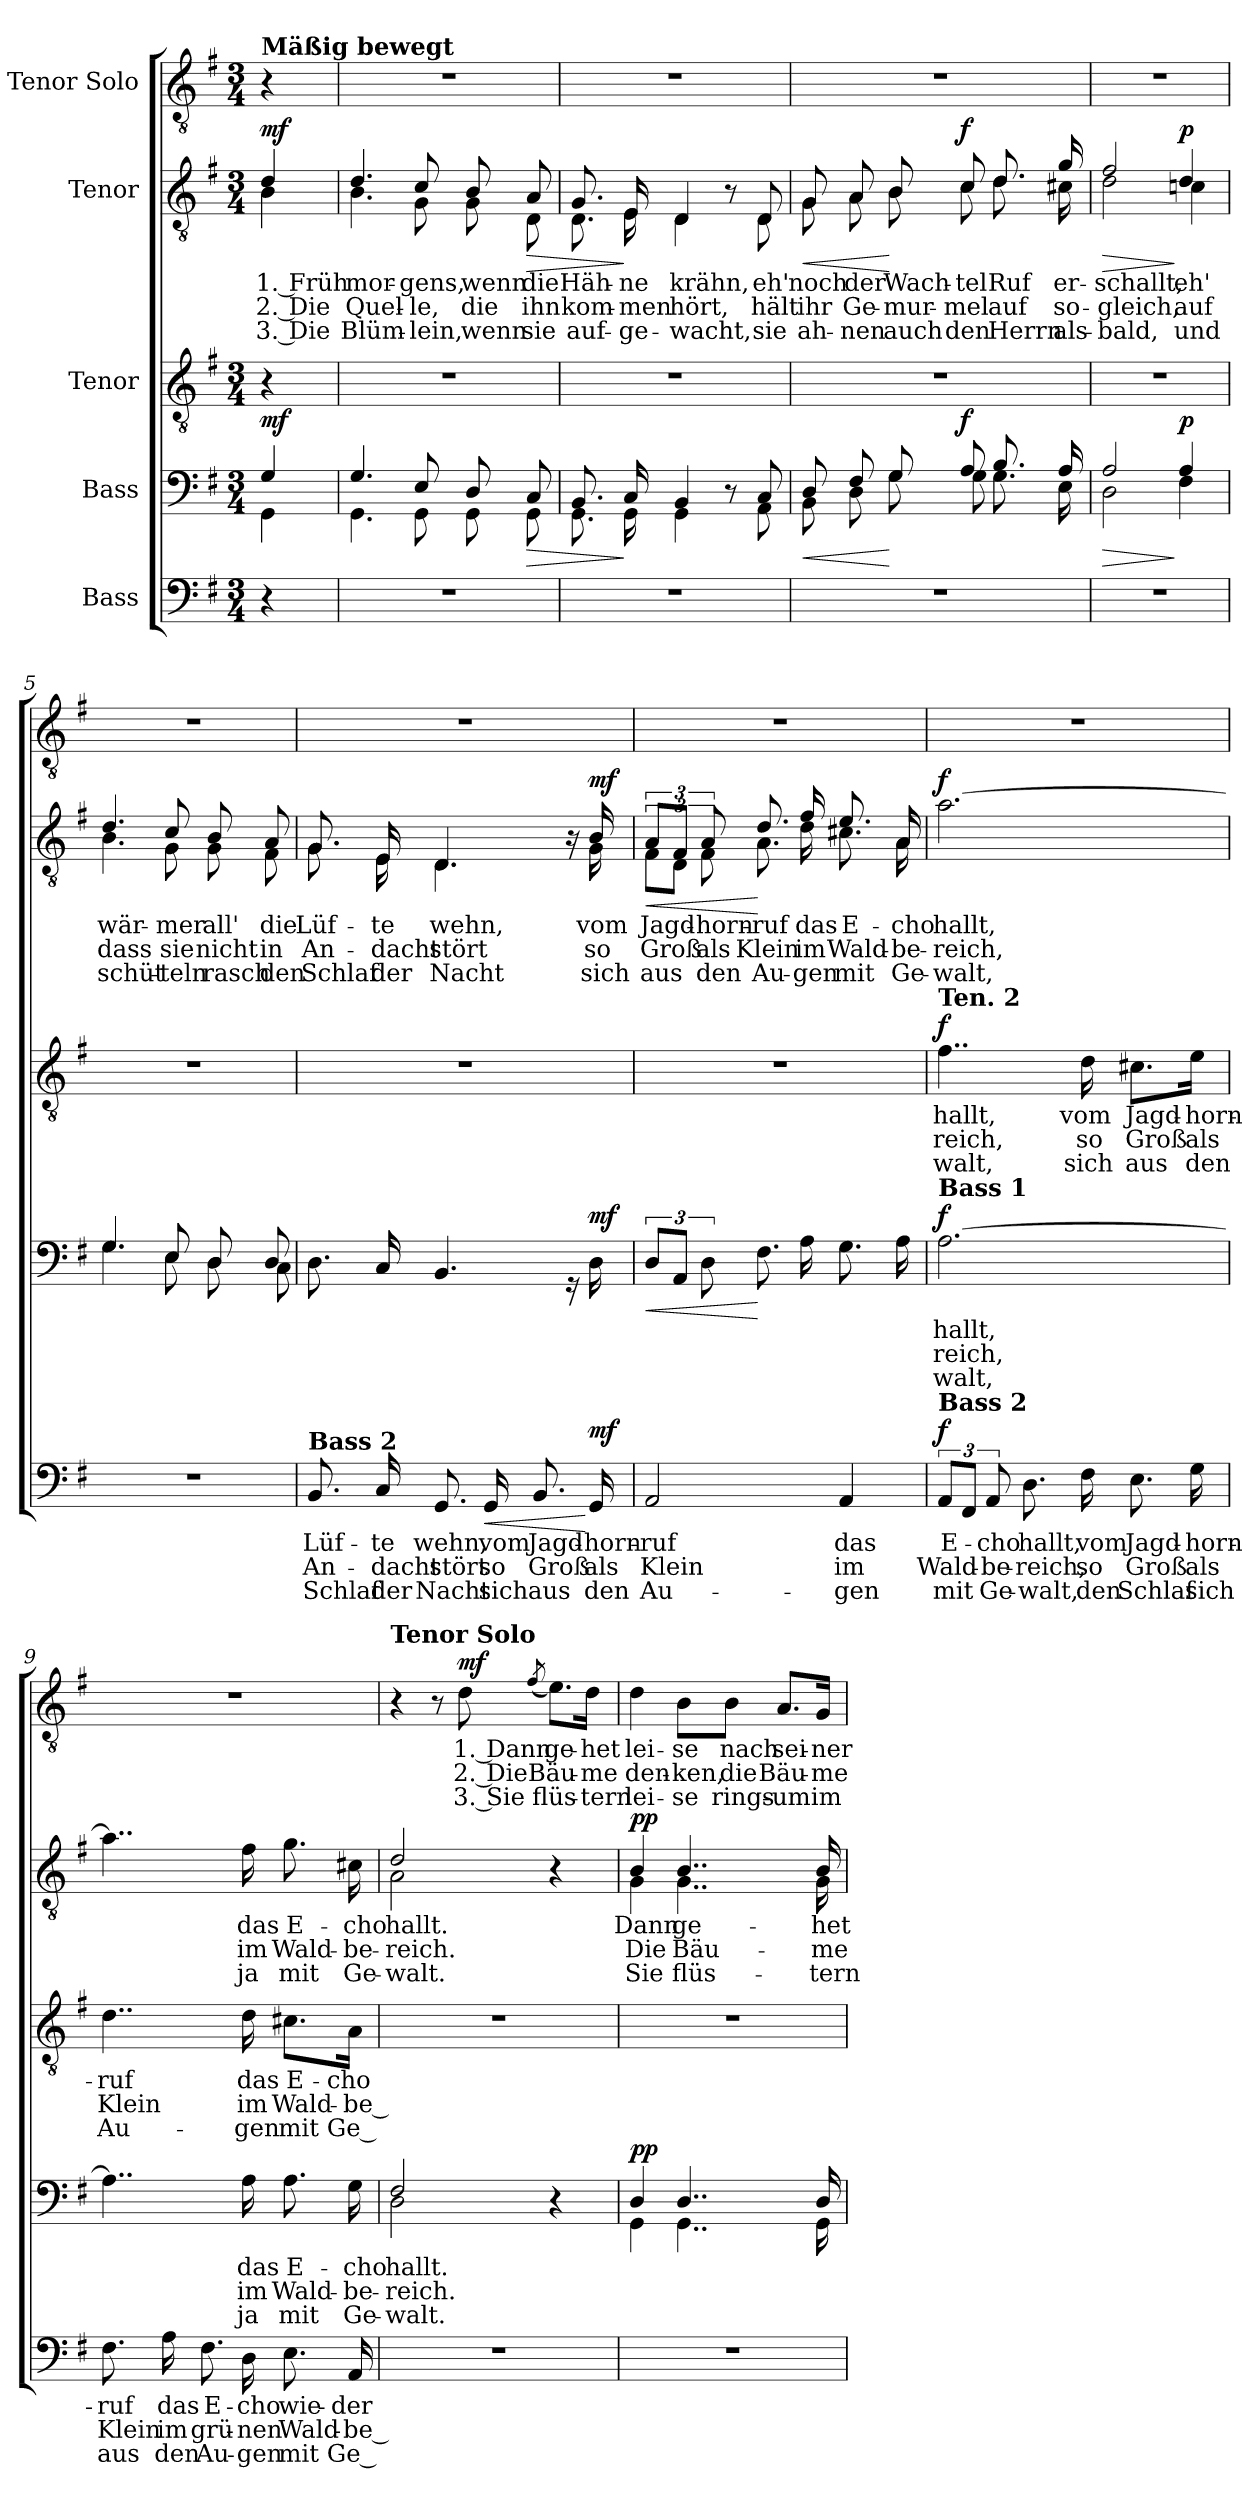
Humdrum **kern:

**kern	**text	**text	**text	**dynam	**kern	**text	**text	**text	**dynam	**kern	**text	**text	**text	**dynam	**kern	**text	**text	**text	**dynam	**kern	**text	**text	**text	**dynam
*part5	*part5	*part5	*part5	*part5	*part4	*part4	*part4	*part4	*part4	*part3	*part3	*part3	*part3	*part3	*part2	*part2	*part2	*part2	*part2	*part1	*part1	*part1	*part1	*part1
*staff5	*staff5	*staff5	*staff5	*staff5	*staff4	*staff4	*staff4	*staff4	*staff4	*staff3	*staff3	*staff3	*staff3	*staff3	*staff2	*staff2	*staff2	*staff2	*staff2	*staff1	*staff1	*staff1	*staff1	*staff1
*I"Bass	*	*	*	*	*I"Bass	*	*	*	*	*I"Tenor	*	*	*	*	*I"Tenor	*	*	*	*	*I"Tenor Solo	*	*	*	*
*clefF4	*	*	*	*	*clefF4	*	*	*	*	*clefGv2	*	*	*	*	*clefGv2	*	*	*	*	*clefGv2	*	*	*	*
*k[f#]	*	*	*	*	*k[f#]	*	*	*	*	*k[f#]	*	*	*	*	*k[f#]	*	*	*	*	*k[f#]	*	*	*	*
*M3/4	*	*	*	*	*M3/4	*	*	*	*	*M3/4	*	*	*	*	*M3/4	*	*	*	*	*M3/4	*	*	*	*
=	=	=	=	=	=	=	=	=	=	=	=	=	=	=	=	=	=	=	=	=	=	=	=	=
*	*	*	*	*	*^	*	*	*	*	*	*	*	*	*	*	*	*	*	*	*	*	*	*	*
!	!	!	!	!	!	!	!	!	!	!	!	!	!	!	!	!	!	!	!	!	!LO:TX:a:B:t=Mäßig bewegt	!	!	!	!
!	!	!	!	!	!	!	!	!	!	!LO:DY:a	!	!	!	!	!	!	!LO:LY:b	!LO:LY:b	!LO:LY:b	!LO:DY:a	!	!	!	!	!
*	*	*	*	*	*	*	*	*	*	*	*	*	*	*	*	*^	*	*	*	*	*	*	*	*	*
4r	.	.	.	.	4G/	4GG\	.	.	.	mf	4r	.	.	.	.	4d/	4B\	1. Früh	2. Die	3. Die	mf	4r	.	.	.	.
=1	=1	=1	=1	=1	=1	=1	=1	=1	=1	=1	=1	=1	=1	=1	=1	=1	=1	=1	=1	=1	=1	=1	=1	=1	=1	=1
!	!	!	!	!	!	!	!	!	!	!	!	!	!	!	!	!	!	!LO:LY:b	!LO:LY:b	!LO:LY:b	!	!	!	!	!	!
2.r	.	.	.	.	4.G/	4.GG\	.	.	.	.	2.r	.	.	.	.	4.d/	4.B\	mor-	Quel-	Blüm-	.	2.r	.	.	.	.
!	!	!	!	!	!	!	!	!	!	!	!	!	!	!	!	!	!	!LO:LY:b	!LO:LY:b	!LO:LY:b	!	!	!	!	!	!
.	.	.	.	.	8E/	8GG\	.	.	.	.	.	.	.	.	.	8c/	8G\	-gens,	-le,	-lein,	.	.	.	.	.	.
!	!	!	!	!	!	!	!	!	!	!	!	!	!	!	!	!	!	!LO:LY:b	!LO:LY:b	!LO:LY:b	!	!	!	!	!	!
.	.	.	.	.	8D/	8GG\	.	.	.	.	.	.	.	.	.	8B/	8G\	wenn	die	wenn	.	.	.	.	.	.
!	!	!	!	!	!	!	!	!	!	!LO:HP:b	!	!	!	!	!	!	!	!LO:LY:b	!LO:LY:b	!LO:LY:b	!LO:HP:b	!	!	!	!	!
.	.	.	.	.	8C/	8GG\	.	.	.	>	.	.	.	.	.	8A/	8D\	die	ihn	sie	>	.	.	.	.	.
=2	=2	=2	=2	=2	=2	=2	=2	=2	=2	=2	=2	=2	=2	=2	=2	=2	=2	=2	=2	=2	=2	=2	=2	=2	=2	=2
!	!	!	!	!	!	!	!	!	!	!	!	!	!	!	!	!	!	!LO:LY:b	!LO:LY:b	!LO:LY:b	!	!	!	!	!	!
2.r	.	.	.	.	8.BB/	8.GG\	.	.	.	.	2.r	.	.	.	.	8.G/	8.D\	Häh-	kom-	auf-	.	2.r	.	.	.	.
!	!	!	!	!	!	!	!	!	!	!	!	!	!	!	!	!	!	!LO:LY:b	!LO:LY:b	!LO:LY:b	!	!	!	!	!	!
.	.	.	.	.	16C/	16GG\	.	.	.	]	.	.	.	.	.	16E/	16E\	-ne	-men	-ge-	]	.	.	.	.	.
!	!	!	!	!	!	!	!	!	!	!	!	!	!	!	!	!	!	!LO:LY:b	!LO:LY:b	!LO:LY:b	!	!	!	!	!	!
.	.	.	.	.	4BB/	4GG\	.	.	.	.	.	.	.	.	.	4D/	4D\	krähn,	hört,	-wacht,	.	.	.	.	.	.
.	.	.	.	.	8r	8ryy	.	.	.	.	.	.	.	.	.	8r	8ryy	.	.	.	.	.	.	.	.	.
!	!	!	!	!	!	!	!	!	!	!	!	!	!	!	!	!	!	!LO:LY:b	!LO:LY:b	!LO:LY:b	!	!	!	!	!	!
.	.	.	.	.	8C/	8AA\	.	.	.	.	.	.	.	.	.	8D/	8D\	eh'	hält	sie	.	.	.	.	.	.
!!LO:LB:g=z
=3	=3	=3	=3	=3	=3	=3	=3	=3	=3	=3	=3	=3	=3	=3	=3	=3	=3	=3	=3	=3	=3	=3	=3	=3	=3	=3
!	!	!	!	!	!	!	!	!	!	!LO:HP:b	!	!	!	!	!	!	!	!LO:LY:b	!LO:LY:b	!LO:LY:b	!LO:HP:b	!	!	!	!	!
2.r	.	.	.	.	8D/	8BB\	.	.	.	<	2.r	.	.	.	.	8G/	8G\	noch	ihr	ah-	<	2.r	.	.	.	.
!	!	!	!	!	!	!	!	!	!	!	!	!	!	!	!	!	!	!LO:LY:b	!LO:LY:b	!LO:LY:b	!	!	!	!	!	!
.	.	.	.	.	8F#/	8D\	.	.	.	.	.	.	.	.	.	8A/	8A\	der	Ge-	-nen	.	.	.	.	.	.
!	!	!	!	!	!	!	!	!	!	!	!	!	!	!	!	!	!	!LO:LY:b	!LO:LY:b	!LO:LY:b	!	!	!	!	!	!
.	.	.	.	.	8G/	8G\	.	.	.	[	.	.	.	.	.	8B/	8B\	Wach-	-mur-	auch	[	.	.	.	.	.
!	!	!	!	!	!	!	!	!	!	!LO:DY:a	!	!	!	!	!	!	!	!LO:LY:b	!LO:LY:b	!LO:LY:b	!LO:DY:a	!	!	!	!	!
.	.	.	.	.	8A/	8G\	.	.	.	f	.	.	.	.	.	8c/	8c\	-tel	-mel	den	f	.	.	.	.	.
!	!	!	!	!	!	!	!	!	!	!	!	!	!	!	!	!	!	!LO:LY:b	!LO:LY:b	!LO:LY:b	!	!	!	!	!	!
.	.	.	.	.	8.B/	8.G\	.	.	.	.	.	.	.	.	.	8.d/	8.d\	Ruf	auf	Herrn	.	.	.	.	.	.
!	!	!	!	!	!	!	!	!	!	!	!	!	!	!	!	!	!	!LO:LY:b	!LO:LY:b	!LO:LY:b	!	!	!	!	!	!
.	.	.	.	.	16A/	16E\	.	.	.	.	.	.	.	.	.	16g/	16c#X\	er-	so-	als-	.	.	.	.	.	.
=4	=4	=4	=4	=4	=4	=4	=4	=4	=4	=4	=4	=4	=4	=4	=4	=4	=4	=4	=4	=4	=4	=4	=4	=4	=4	=4
!	!	!	!	!	!	!	!	!	!	!LO:HP:b	!	!	!	!	!	!	!	!LO:LY:b	!LO:LY:b	!LO:LY:b	!LO:HP:b	!	!	!	!	!
2.r	.	.	.	.	2A/	2D\	.	.	.	>	2.r	.	.	.	.	2f#/	2d\	-schallt,	-gleich,	-bald,	>	2.r	.	.	.	.
!	!	!	!	!	!	!	!	!	!	!LO:DY:n=1:a	!	!	!	!	!	!	!	!LO:LY:b	!LO:LY:b	!LO:LY:b	!LO:DY:n=1:a	!	!	!	!	!
.	.	.	.	.	4A/	4F#\	.	.	.	] p	.	.	.	.	.	4d/	4cn\	eh'	auf	und	] p	.	.	.	.	.
=5	=5	=5	=5	=5	=5	=5	=5	=5	=5	=5	=5	=5	=5	=5	=5	=5	=5	=5	=5	=5	=5	=5	=5	=5	=5	=5
!	!	!	!	!	!	!	!	!	!	!	!	!	!	!	!	!	!	!LO:LY:b	!LO:LY:b	!LO:LY:b	!	!	!	!	!	!
2.r	.	.	.	.	4.G/	4.G\	.	.	.	.	2.r	.	.	.	.	4.d/	4.B\	wär-	dass	schüt-	.	2.r	.	.	.	.
!	!	!	!	!	!	!	!	!	!	!	!	!	!	!	!	!	!	!LO:LY:b	!LO:LY:b	!LO:LY:b	!	!	!	!	!	!
.	.	.	.	.	8E/	8E\	.	.	.	.	.	.	.	.	.	8c/	8G\	-mer	sie	-teln	.	.	.	.	.	.
!	!	!	!	!	!	!	!	!	!	!	!	!	!	!	!	!	!	!LO:LY:b	!LO:LY:b	!LO:LY:b	!	!	!	!	!	!
.	.	.	.	.	8D/	8D\	.	.	.	.	.	.	.	.	.	8B/	8G\	all'	nicht	rasch	.	.	.	.	.	.
!	!	!	!	!	!	!	!	!	!	!	!	!	!	!	!	!	!	!LO:LY:b	!LO:LY:b	!LO:LY:b	!	!	!	!	!	!
.	.	.	.	.	8D/	8C\	.	.	.	.	.	.	.	.	.	8A/	8F#\	die	in	den	.	.	.	.	.	.
!!LO:LB:g=z
=6	=6	=6	=6	=6	=6	=6	=6	=6	=6	=6	=6	=6	=6	=6	=6	=6	=6	=6	=6	=6	=6	=6	=6	=6	=6	=6
!	!	!	!	!	!LO:TX:a:B:t=Bass 1	!	!	!	!	!	!	!	!	!	!	!	!	!	!	!	!	!	!	!	!	!
!LO:TX:a:B:t=Bass 2	!	!	!	!	!	!	!	!	!	!	!	!	!	!	!	!	!	!	!	!	!	!	!	!	!	!
!	!LO:LY:b	!LO:LY:b	!LO:LY:b	!	!	!	!	!	!	!	!	!	!	!	!	!	!	!LO:LY:b	!LO:LY:b	!LO:LY:b	!	!	!	!	!	!
*	*	*	*	*	*v	*v	*	*	*	*	*	*	*	*	*	*	*	*	*	*	*	*	*	*	*	*
8.BB/	Lüf-	An-	Schlaf	.	8.D\	.	.	.	.	2.r	.	.	.	.	8.G/	8.G\	Lüf-	An-	Schlaf	.	2.r	.	.	.	.
!	!LO:LY:b	!LO:LY:b	!LO:LY:b	!	!	!	!	!	!	!	!	!	!	!	!	!	!LO:LY:b	!LO:LY:b	!LO:LY:b	!	!	!	!	!	!
16C/	-te	-dacht	der	.	16C/	.	.	.	.	.	.	.	.	.	16E/	16E\	-te	-dacht	der	.	.	.	.	.	.
!	!LO:LY:b	!LO:LY:b	!LO:LY:b	!	!	!	!	!	!	!	!	!	!	!	!	!	!LO:LY:b	!LO:LY:b	!LO:LY:b	!	!	!	!	!	!
8.GG/	wehn,	stört	Nacht	.	4.BB/	.	.	.	.	.	.	.	.	.	4.D/	4.D\	wehn,	stört	Nacht	.	.	.	.	.	.
!	!LO:LY:b	!LO:LY:b	!LO:LY:b	!LO:HP:b	!	!	!	!	!	!	!	!	!	!	!	!	!	!	!	!	!	!	!	!	!
16GG/	vom	so	sich	<	.	.	.	.	.	.	.	.	.	.	.	.	.	.	.	.	.	.	.	.	.
!	!LO:LY:b	!LO:LY:b	!LO:LY:b	!	!	!	!	!	!	!	!	!	!	!	!	!	!	!	!	!	!	!	!	!	!
8.BB/	Jagd-	Groß	aus	.	.	.	.	.	.	.	.	.	.	.	.	.	.	.	.	.	.	.	.	.	.
.	.	.	.	.	16rGG	.	.	.	.	.	.	.	.	.	16r	16ryy	.	.	.	.	.	.	.	.	.
!	!LO:LY:b	!LO:LY:b	!LO:LY:b	!LO:DY:n=1:a	!	!	!	!	!LO:DY:a	!	!	!	!	!	!	!	!LO:LY:b	!LO:LY:b	!LO:LY:b	!LO:DY:a	!	!	!	!	!
16GG/	-horn-	als	den	[ mf	16D\	.	.	.	mf	.	.	.	.	.	16B/	16G\	vom	so	sich	mf	.	.	.	.	.
=7	=7	=7	=7	=7	=7	=7	=7	=7	=7	=7	=7	=7	=7	=7	=7	=7	=7	=7	=7	=7	=7	=7	=7	=7	=7
!	!LO:LY:b	!LO:LY:b	!LO:LY:b	!	!	!	!	!	!LO:HP:b	!	!	!	!	!	!	!	!LO:LY:b	!LO:LY:b	!LO:LY:b	!LO:HP:b	!	!	!	!	!
2AA/	-ruf	Klein	Au-	.	12D/L	.	.	.	<	2.r	.	.	.	.	12A/L	12F#\L	Jagd-	Groß	aus	<	2.r	.	.	.	.
.	.	.	.	.	12AA/J	.	.	.	.	.	.	.	.	.	12F#/J	12D\J	.	.	.	.	.	.	.	.	.
!	!	!	!	!	!	!	!	!	!	!	!	!	!	!	!	!	!LO:LY:b	!LO:LY:b	!LO:LY:b	!	!	!	!	!	!
.	.	.	.	.	12D\	.	.	.	.	.	.	.	.	.	12A/	12F#\	-horn-	als	den	.	.	.	.	.	.
!	!	!	!	!	!	!	!	!	!	!	!	!	!	!	!	!	!LO:LY:b	!LO:LY:b	!LO:LY:b	!	!	!	!	!	!
.	.	.	.	.	8.F#\	.	.	.	[	.	.	.	.	.	8.d/	8.A\	-ruf	Klein	Au-	[	.	.	.	.	.
!	!	!	!	!	!	!	!	!	!	!	!	!	!	!	!	!	!LO:LY:b	!LO:LY:b	!LO:LY:b	!	!	!	!	!	!
.	.	.	.	.	16A\	.	.	.	.	.	.	.	.	.	16f#/	16d\	das	im	-gen	.	.	.	.	.	.
!	!LO:LY:b	!LO:LY:b	!LO:LY:b	!	!	!	!	!	!	!	!	!	!	!	!	!	!LO:LY:b	!LO:LY:b	!LO:LY:b	!	!	!	!	!	!
4AA/	das	im	-gen	.	8.G\	.	.	.	.	.	.	.	.	.	8.e/	8.c#X\	E-	Wald-	mit	.	.	.	.	.	.
!	!	!	!	!	!	!	!	!	!	!	!	!	!	!	!	!	!LO:LY:b	!LO:LY:b	!LO:LY:b	!	!	!	!	!	!
.	.	.	.	.	16A\	.	.	.	.	.	.	.	.	.	16A/	16A\	-cho	-be-	Ge-	.	.	.	.	.	.
!!LO:PB:g=z
=8	=8	=8	=8	=8	=8	=8	=8	=8	=8	=8	=8	=8	=8	=8	=8	=8	=8	=8	=8	=8	=8	=8	=8	=8	=8
!	!	!	!	!	!	!	!	!	!	!	!	!	!	!	!LO:TX:a:B:t=Ten. 1	!	!	!	!	!	!	!	!	!	!
!	!	!	!	!	!	!	!	!	!	!LO:TX:a:B:t=Ten. 2	!	!	!	!	!	!	!	!	!	!	!	!	!	!	!
!	!	!	!	!	!LO:TX:a:B:t=Bass 1	!	!	!	!	!	!	!	!	!	!	!	!	!	!	!	!	!	!	!	!
!LO:TX:a:B:t=Bass 2	!	!	!	!	!	!	!	!	!	!	!	!	!	!	!	!	!	!	!	!	!	!	!	!	!
!	!LO:LY:b	!LO:LY:b	!LO:LY:b	!LO:DY:a	!	!LO:LY:b	!LO:LY:b	!LO:LY:b	!LO:DY:a	!	!LO:LY:b	!LO:LY:b	!LO:LY:b	!LO:DY:a	!	!	!LO:LY:b	!LO:LY:b	!LO:LY:b	!LO:DY:a	!	!	!	!	!
*	*	*	*	*	*	*	*	*	*	*	*	*	*	*	*v	*v	*	*	*	*	*	*	*	*	*
12AA/L	E-	Wald-	mit	f	[2.A\	hallt,	-reich,	-walt,	f	4..f#\	-hallt,	-reich,	-walt,	f	[2.a\	hallt,	-reich,	-walt,	f	2.r	.	.	.	.
12FF#/J	.	.	.	.	.	.	.	.	.	.	.	.	.	.	.	.	.	.	.	.	.	.	.	.
!	!LO:LY:b	!LO:LY:b	!LO:LY:b	!	!	!	!	!	!	!	!	!	!	!	!	!	!	!	!	!	!	!	!	!
12AA/	-cho	-be-	Ge-	.	.	.	.	.	.	.	.	.	.	.	.	.	.	.	.	.	.	.	.	.
!	!LO:LY:b	!LO:LY:b	!LO:LY:b	!	!	!	!	!	!	!	!	!	!	!	!	!	!	!	!	!	!	!	!	!
8.D\	-hallt,	-reich,	-walt,	.	.	.	.	.	.	.	.	.	.	.	.	.	.	.	.	.	.	.	.	.
!	!LO:LY:b	!LO:LY:b	!LO:LY:b	!	!	!	!	!	!	!	!LO:LY:b	!LO:LY:b	!LO:LY:b	!	!	!	!	!	!	!	!	!	!	!
16F#\	vom	so	den	.	.	.	.	.	.	16d\	vom	so	sich	.	.	.	.	.	.	.	.	.	.	.
!	!LO:LY:b	!LO:LY:b	!LO:LY:b	!	!	!	!	!	!	!	!LO:LY:b	!LO:LY:b	!LO:LY:b	!	!	!	!	!	!	!	!	!	!	!
8.E\	Jagd-	Groß	Schlaf	.	.	.	.	.	.	8.c#X\L	Jagd-	Groß	aus	.	.	.	.	.	.	.	.	.	.	.
!	!LO:LY:b	!LO:LY:b	!LO:LY:b	!	!	!	!	!	!	!	!LO:LY:b	!LO:LY:b	!LO:LY:b	!	!	!	!	!	!	!	!	!	!	!
16G\	-horn-	als	sich	.	.	.	.	.	.	16e\Jk	-horn-	als	den	.	.	.	.	.	.	.	.	.	.	.
=9	=9	=9	=9	=9	=9	=9	=9	=9	=9	=9	=9	=9	=9	=9	=9	=9	=9	=9	=9	=9	=9	=9	=9	=9
!	!LO:LY:b	!LO:LY:b	!LO:LY:b	!	!	!	!	!	!	!	!LO:LY:b	!LO:LY:b	!LO:LY:b	!	!	!	!	!	!	!	!	!	!	!
8.F#\	-ruf	Klein	aus	.	4..A\]	.	.	.	.	4..d\	-ruf	Klein	Au-	.	4..a\]	.	.	.	.	2.r	.	.	.	.
!	!LO:LY:b	!LO:LY:b	!LO:LY:b	!	!	!	!	!	!	!	!	!	!	!	!	!	!	!	!	!	!	!	!	!
16A\	das	im	den	.	.	.	.	.	.	.	.	.	.	.	.	.	.	.	.	.	.	.	.	.
!	!LO:LY:b	!LO:LY:b	!LO:LY:b	!	!	!	!	!	!	!	!	!	!	!	!	!	!	!	!	!	!	!	!	!
8.F#\	E-	grü-	Au-	.	.	.	.	.	.	.	.	.	.	.	.	.	.	.	.	.	.	.	.	.
!	!LO:LY:b	!LO:LY:b	!LO:LY:b	!	!	!LO:LY:b	!LO:LY:b	!LO:LY:b	!	!	!LO:LY:b	!LO:LY:b	!LO:LY:b	!	!	!LO:LY:b	!LO:LY:b	!LO:LY:b	!	!	!	!	!	!
16D\	-cho	-nen	-gen	.	16A\	das	im	ja	.	16d\	das	im	-gen	.	16f#\	das	im	ja	.	.	.	.	.	.
!	!LO:LY:b	!LO:LY:b	!LO:LY:b	!	!	!LO:LY:b	!LO:LY:b	!LO:LY:b	!	!	!LO:LY:b	!LO:LY:b	!LO:LY:b	!	!	!LO:LY:b	!LO:LY:b	!LO:LY:b	!	!	!	!	!	!
8.E\	wie-	Wald-	mit	.	8.A\	E-	Wald-	mit	.	8.c#X\L	E-	Wald-	mit	.	8.g\	E-	Wald-	mit	.	.	.	.	.	.
!	!LO:LY:b	!LO:LY:b	!LO:LY:b	!	!	!LO:LY:b	!LO:LY:b	!LO:LY:b	!	!	!LO:LY:b	!LO:LY:b	!LO:LY:b	!	!	!LO:LY:b	!LO:LY:b	!LO:LY:b	!	!	!	!	!	!
16AA/	-der-	-be --	Ge --	.	16G\	-cho	-be-	Ge-	.	16A\Jk	-cho	-be --	Ge --	.	16c#X\	-cho	-be-	Ge-	.	.	.	.	.	.
!!LO:LB:g=z
=10	=10	=10	=10	=10	=10	=10	=10	=10	=10	=10	=10	=10	=10	=10	=10	=10	=10	=10	=10	=10	=10	=10	=10	=10
*	*	*	*	*	*^	*	*	*	*	*	*	*	*	*	*	*	*	*	*	*	*	*	*	*
!	!	!	!	!	!	!	!	!	!	!	!	!	!	!	!	!	!	!	!	!	!LO:TX:a:B:t=Tenor Solo	!	!	!	!
!	!	!	!	!	!	!	!	!	!	!	!	!	!	!	!	!LO:TX:a:B:t=Chor	!	!	!	!	!	!	!	!	!
!	!	!	!	!	!	!	!LO:LY:b	!LO:LY:b	!LO:LY:b	!	!	!	!	!	!	!	!LO:LY:b	!LO:LY:b	!LO:LY:b	!	!	!	!	!	!
*	*	*	*	*	*	*	*	*	*	*	*	*	*	*	*	*^	*	*	*	*	*	*	*	*	*
2.r	.	.	.	.	2F#/	2D\	-hallt.	-reich.	-walt.	.	2.r	.	.	.	.	2d/	2A\	hallt.	-reich.	-walt.	.	4r	.	.	.	.
.	.	.	.	.	.	.	.	.	.	.	.	.	.	.	.	.	.	.	.	.	.	8r	.	.	.	.
!	!	!	!	!	!	!	!	!	!	!	!	!	!	!	!	!	!	!	!	!	!	!	!LO:LY:b	!LO:LY:b	!LO:LY:b	!LO:DY:a
.	.	.	.	.	.	.	.	.	.	.	.	.	.	.	.	.	.	.	.	.	.	8d\	1. Dann	2. Die	3. Sie	mf
.	.	.	.	.	.	.	.	.	.	.	.	.	.	.	.	.	.	.	.	.	.	(8qf#/	.	.	.	.
!	!	!	!	!	!	!	!	!	!	!	!	!	!	!	!	!	!	!	!	!	!	!	!LO:LY:b	!LO:LY:b	!LO:LY:b	!
.	.	.	.	.	4r	4ryy	.	.	.	.	.	.	.	.	.	4r	4ryy	.	.	.	.	8.e\L)	ge-	Bäu-	flüs-	.
!	!	!	!	!	!	!	!	!	!	!	!	!	!	!	!	!	!	!	!	!	!	!	!LO:LY:b	!LO:LY:b	!LO:LY:b	!
.	.	.	.	.	.	.	.	.	.	.	.	.	.	.	.	.	.	.	.	.	.	16d\Jk	-het	-me	-tern	.
=11	=11	=11	=11	=11	=11	=11	=11	=11	=11	=11	=11	=11	=11	=11	=11	=11	=11	=11	=11	=11	=11	=11	=11	=11	=11	=11
!	!	!	!	!	!	!	!	!	!	!LO:DY:a	!	!	!	!	!	!	!	!LO:LY:b	!LO:LY:b	!LO:LY:b	!LO:DY:a	!	!LO:LY:b	!LO:LY:b	!LO:LY:b	!
2.r	.	.	.	.	4D/	4GG\	.	.	.	pp	2.r	.	.	.	.	4B/	4G\	Dann	Die	Sie	pp	4d\	lei-	den-	lei-	.
!	!	!	!	!	!	!	!	!	!	!	!	!	!	!	!	!	!	!LO:LY:b	!LO:LY:b	!LO:LY:b	!	!	!LO:LY:b	!LO:LY:b	!LO:LY:b	!
.	.	.	.	.	4..D/	4..GG\	.	.	.	.	.	.	.	.	.	4..B/	4..G\	ge-	Bäu-	flüs-	.	8B\L	-se	-ken,	-se	.
!	!	!	!	!	!	!	!	!	!	!	!	!	!	!	!	!	!	!	!	!	!	!	!LO:LY:b	!LO:LY:b	!LO:LY:b	!
.	.	.	.	.	.	.	.	.	.	.	.	.	.	.	.	.	.	.	.	.	.	8B\J	nach	die	rings-	.
!	!	!	!	!	!	!	!	!	!	!	!	!	!	!	!	!	!	!	!	!	!	!	!LO:LY:b	!LO:LY:b	!LO:LY:b	!
.	.	.	.	.	.	.	.	.	.	.	.	.	.	.	.	.	.	.	.	.	.	8.A/L	sei-	Bäu-	-um	.
!	!	!	!	!	!	!	!	!	!	!	!	!	!	!	!	!	!	!LO:LY:b	!LO:LY:b	!LO:LY:b	!	!	!LO:LY:b	!LO:LY:b	!LO:LY:b	!
.	.	.	.	.	16D/	16GG\	.	.	.	.	.	.	.	.	.	16B/	16G\	-het	-me	-tern	.	16G/Jk	-ner	-me	im	.
*	*	*	*	*	*v	*v	*	*	*	*	*	*	*	*	*	*v	*v	*	*	*	*	*	*	*	*	*
=	=	=	=	=	=	=	=	=	=	=	=	=	=	=	=	=	=	=	=	=	=	=	=	=
*-	*-	*-	*-	*-	*-	*-	*-	*-	*-	*-	*-	*-	*-	*-	*-	*-	*-	*-	*-	*-	*-	*-	*-	*-
